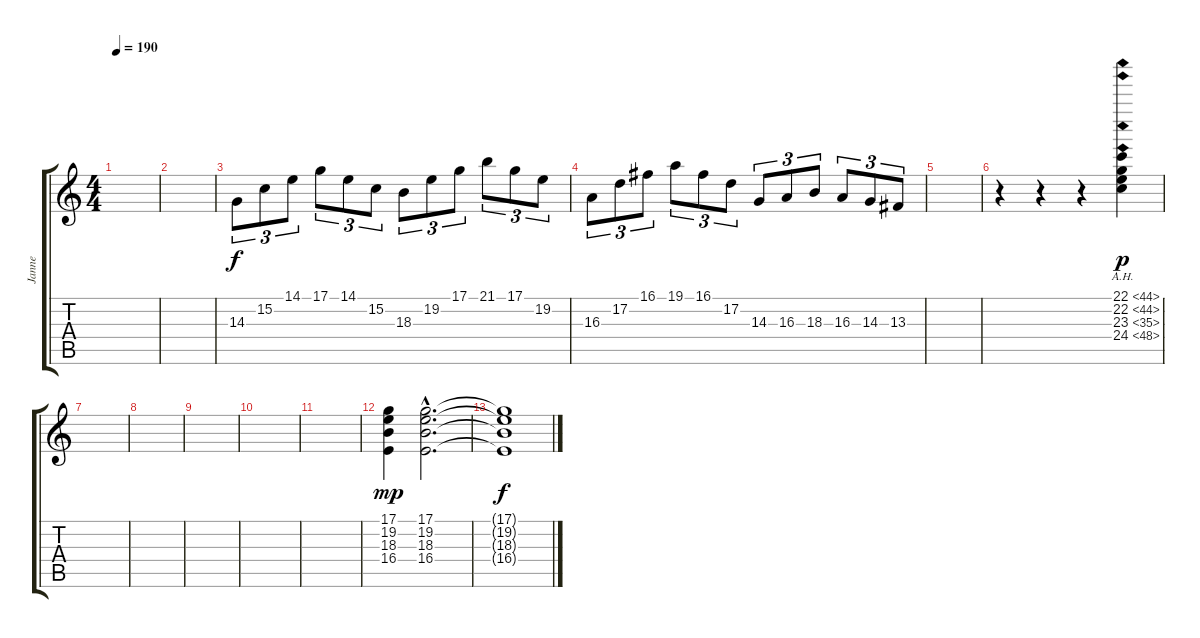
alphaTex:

\track ("Janne" "Janne") {instrument pad1newage}
\staff {score tabs}
\tuning (D4 A3 F3 C3 G2 D2) {hide}
\ts (4 4)
\tempo 190
\clef g2
\ks c
|
|
14.3.8{tu (3 2)} 15.2.8{tu (3 2)} 14.1.8{tu (3 2)} 17.1.8{tu (3 2)} 14.1.8{tu (3 2)} 15.2.8{tu (3 2)} 18.3.8{tu (3 2)} 19.2.8{tu (3 2)} 17.1.8{tu (3 2)} 21.1.8{tu (3 2)} 17.1.8{tu (3 2)} 19.2.8{tu (3 2)} |
16.3.8{tu (3 2)} 17.2.8{tu (3 2)} 16.1.8{tu (3 2)} 19.1.8{tu (3 2)} 16.1.8{tu (3 2)} 17.2.8{tu (3 2)} 14.3.8{tu (3 2)} 16.3.8{tu (3 2)} 18.3.8{tu (3 2)} 16.3.8{tu (3 2)} 14.3.8{tu (3 2)} 13.3.8{tu (3 2)} |
|
r.4 r.4 r.4 (22.1{ah 22} 22.2{ah 22} 23.3{ah 12} 24.4{ah 24}).4{dy p} |
|
|
|
|
|
(17.1 19.2 18.3 16.4).4{dy mp} (17.1{hac} 19.2{hac} 18.3{hac} 16.4{hac}).2{d} |
(17.1{t} 19.2{t} 18.3{t} 16.4{t}).1{dy f}
